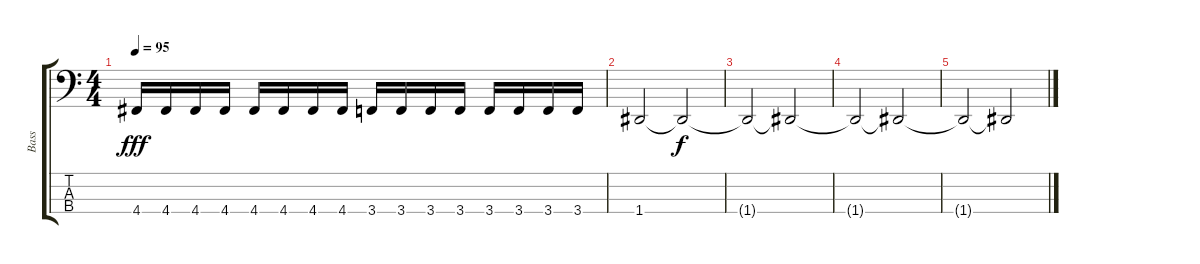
\track ("Bass" "Bass") {instrument electricbasspick}
\staff {score tabs}
\tuning (G2 D2 A1 D1) {hide}
\ts (4 4)
\tempo 95
\clef f4
\ks c
4.4.16{dy fff} 4.4.16 4.4.16 4.4.16 4.4.16 4.4.16 4.4.16 4.4.16 3.4.16 3.4.16 3.4.16 3.4.16 3.4.16 3.4.16 3.4.16 3.4.16 |
1.4.2 1.4{t}.2{dy f volume 14} |
1.4{t}.2{volume 12} 1.4{t}.2{volume 10} |
1.4{t}.2{volume 8} 1.4{t}.2{volume 6} |
1.4{t}.2{volume 4} 1.4{t}.2{volume 2}
